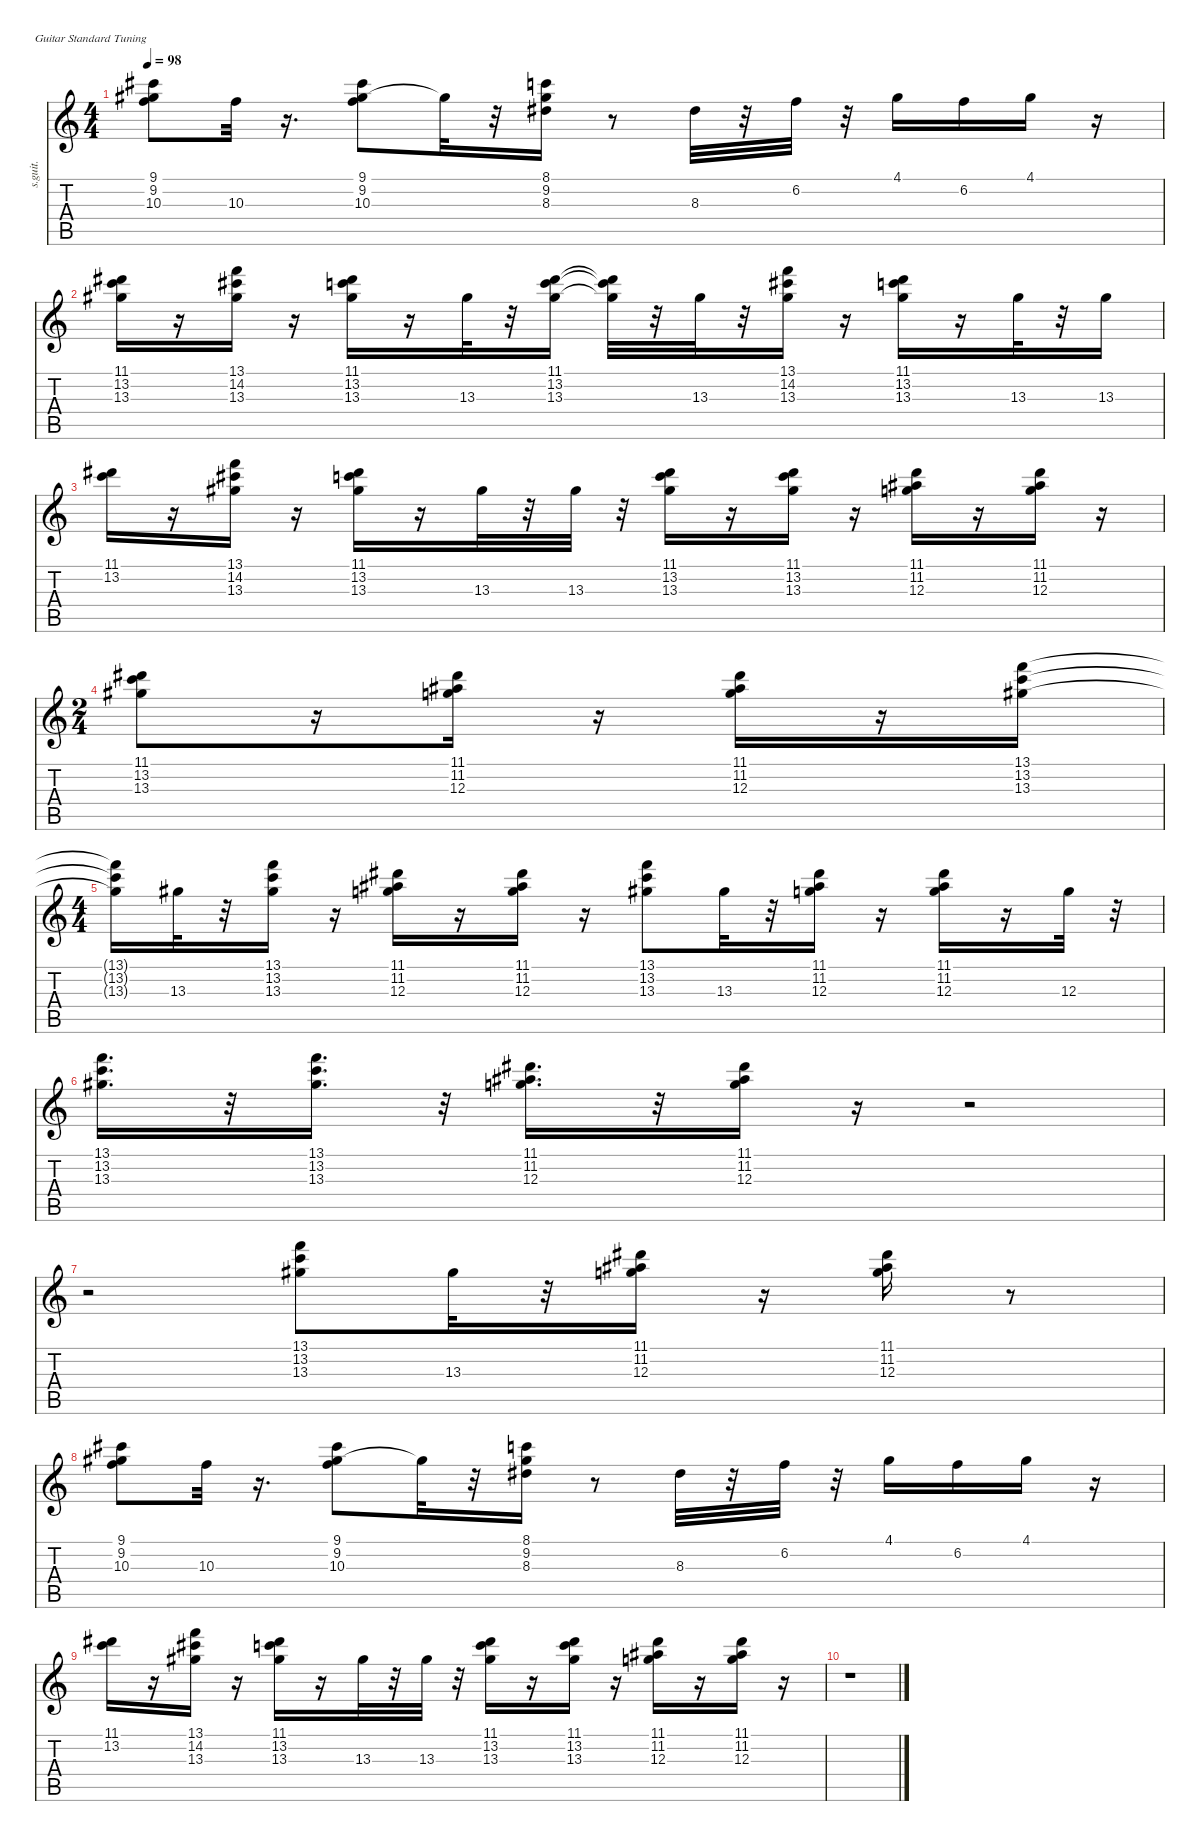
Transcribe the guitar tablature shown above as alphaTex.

\defaultSystemsLayout 4
\hideDynamics
\bracketExtendMode nobrackets
\track ("" "s.guit.") {instrument brightacousticpiano}
\staff {score tabs}
\tuning (E4 B3 G3 D3 A2 E2)
\displaytranspose 12
\ts (4 4)
\tempo 98
\clef g2
\ks c
(9.1{acc #} 9.2{acc #} 10.3).8{dy f} 10.3.32 r.16{d} (9.1{acc #} 9.2{acc #} 10.3).8 9.2{t acc #}.32 r.32 (8.1 9.2{acc #} 8.3{acc #}).16 r.8 8.3{acc #}.32 r.32 6.2.32 r.32 4.1{acc #}.16 6.2.16 4.1{acc #}.16 r.16 |
(11.1{acc #} 13.2 13.3{acc #}).16 r.16 (13.1 14.2{acc #} 13.3{acc #}).16 r.16 (11.1{acc #} 13.2 13.3{acc #}).16 r.16 13.3{acc #}.32 r.32 (11.1{acc #} 13.2 13.3{acc #}).16 (11.1{t acc #} 13.2{t} 13.3{t acc #}).32 r.32 13.3{acc #}.32 r.32 (13.1 14.2{acc #} 13.3{acc #}).16 r.16 (11.1{acc #} 13.2 13.3{acc #}).16 r.16 13.3{acc #}.32 r.32 13.3{acc #}.16 |
(11.1{acc #} 13.2).16 r.16 (13.1 14.2{acc #} 13.3{acc #}).16 r.16 (11.1{acc #} 13.2 13.3{acc #}).16 r.16 13.3{acc #}.32 r.32 13.3{acc #}.32 r.32 (11.1{acc #} 13.2 13.3{acc #}).16 r.16 (11.1{acc #} 13.2 13.3{acc #}).16 r.16 (11.1{acc #} 11.2{acc #} 12.3).16 r.16 (11.1{acc #} 11.2{acc #} 12.3).16 r.16 |
\ts (2 4)
\beaming (8 2 2 2 2)
(11.1{acc #} 13.2 13.3{acc #}).8 r.16 (11.1{acc #} 11.2{acc #} 12.3).16 r.16 (11.1{acc #} 11.2{acc #} 12.3).16 r.16 (13.1 13.2 13.3{acc #}).16 |
\ts (4 4)
\beaming (8 2 2 2 2)
(13.1{t} 13.2{t} 13.3{t acc #}).16 13.3{acc #}.32 r.32 (13.1 13.2 13.3{acc #}).16 r.16 (11.1{acc #} 11.2{acc #} 12.3).16 r.16 (11.1{acc #} 11.2{acc #} 12.3).16 r.16 (13.1 13.2 13.3{acc #}).8 13.3{acc #}.32 r.32 (11.1{acc #} 11.2{acc #} 12.3).16 r.16 (11.1{acc #} 11.2{acc #} 12.3).16 r.16 12.3.32 r.32 |
(13.1 13.2 13.3{acc #}).16{d} r.32 (13.1 13.2 13.3{acc #}).16{d} r.32 (11.1{acc #} 11.2{acc #} 12.3).16{d} r.32 (11.1{acc #} 11.2{acc #} 12.3).16 r.16 r.2 |
r.2 (13.1 13.2 13.3{acc #}).8 13.3{acc #}.32 r.32 (11.1{acc #} 11.2{acc #} 12.3).16 r.16 (11.1{acc #} 11.2{acc #} 12.3).16 r.8 |
(9.1{acc #} 9.2{acc #} 10.3).8 10.3.32 r.16{d} (9.1{acc #} 9.2{acc #} 10.3).8 9.2{t acc #}.32 r.32 (8.1 9.2{acc #} 8.3{acc #}).16 r.8 8.3{acc #}.32 r.32 6.2.32 r.32 4.1{acc #}.16 6.2.16 4.1{acc #}.16 r.16 |
(11.1{acc #} 13.2).16 r.16 (13.1 14.2{acc #} 13.3{acc #}).16 r.16 (11.1{acc #} 13.2 13.3{acc #}).16 r.16 13.3{acc #}.32 r.32 13.3{acc #}.32 r.32 (11.1{acc #} 13.2 13.3{acc #}).16 r.16 (11.1{acc #} 13.2 13.3{acc #}).16 r.16 (11.1{acc #} 11.2{acc #} 12.3).16 r.16 (11.1{acc #} 11.2{acc #} 12.3).16 r.16 |
r.1
